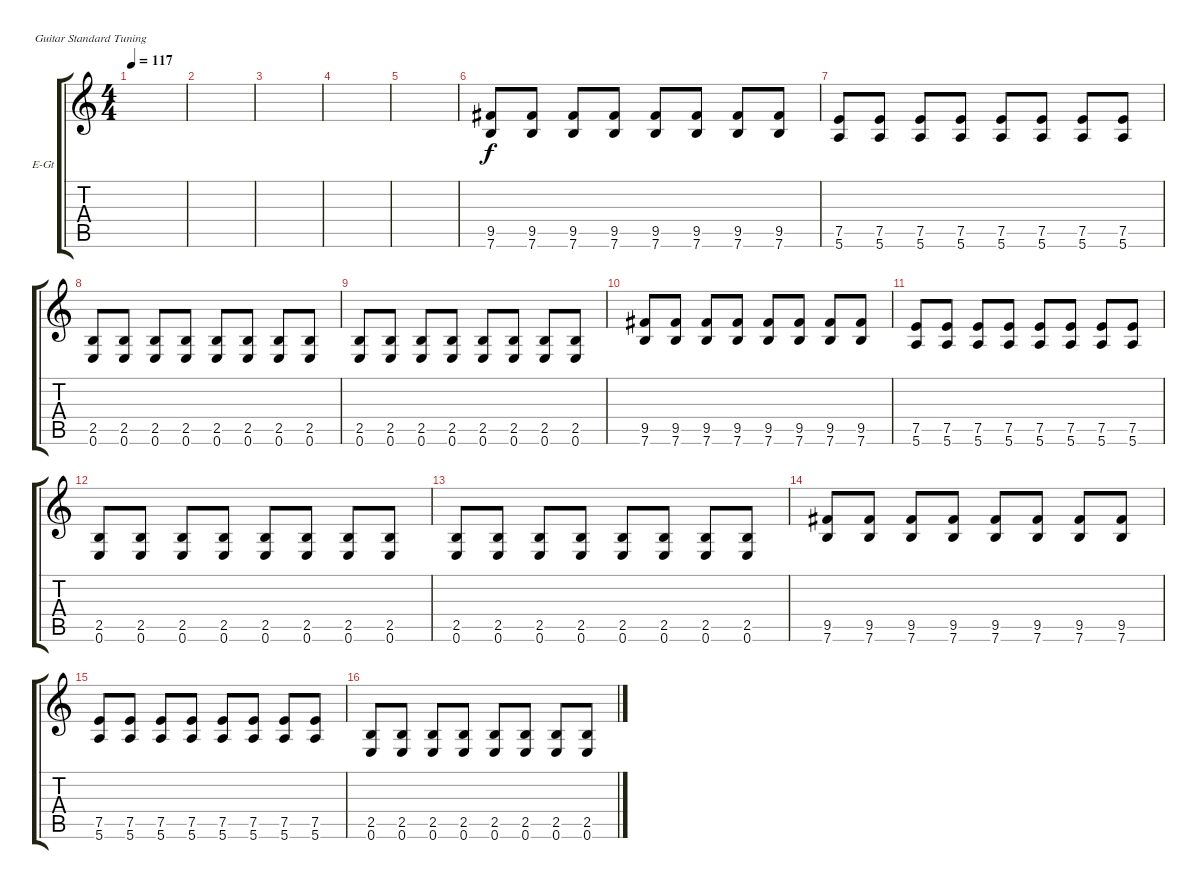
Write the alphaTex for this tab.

\defaultSystemsLayout 4
\bracketExtendMode groupsimilarinstruments
\firstSystemTrackNameOrientation horizontal
\otherSystemsTrackNameOrientation horizontal
\track ("Electric Guitar" "E-Gt") {instrument electricguitarclean}
\staff {score tabs}
\tuning (E4 B3 G3 D3 A2 E2)
\ts (4 4)
\tempo 117
\clef g2
\ks c
|
|
|
|
|
(7.6 9.5).8 (7.6 9.5).8 (7.6 9.5).8 (7.6 9.5).8 (7.6 9.5).8 (7.6 9.5).8 (7.6 9.5).8 (7.6 9.5).8 |
(5.6 7.5).8 (5.6 7.5).8 (5.6 7.5).8 (5.6 7.5).8 (5.6 7.5).8 (5.6 7.5).8 (5.6 7.5).8 (5.6 7.5).8 |
(0.6 2.5).8 (0.6 2.5).8 (0.6 2.5).8 (0.6 2.5).8 (0.6 2.5).8 (0.6 2.5).8 (0.6 2.5).8 (0.6 2.5).8 |
(0.6 2.5).8 (0.6 2.5).8 (0.6 2.5).8 (0.6 2.5).8 (0.6 2.5).8 (0.6 2.5).8 (0.6 2.5).8 (0.6 2.5).8 |
(7.6 9.5).8 (7.6 9.5).8 (7.6 9.5).8 (7.6 9.5).8 (7.6 9.5).8 (7.6 9.5).8 (7.6 9.5).8 (7.6 9.5).8 |
(5.6 7.5).8 (5.6 7.5).8 (5.6 7.5).8 (5.6 7.5).8 (5.6 7.5).8 (5.6 7.5).8 (5.6 7.5).8 (5.6 7.5).8 |
(0.6 2.5).8 (0.6 2.5).8 (0.6 2.5).8 (0.6 2.5).8 (0.6 2.5).8 (0.6 2.5).8 (0.6 2.5).8 (0.6 2.5).8 |
(0.6 2.5).8 (0.6 2.5).8 (0.6 2.5).8 (0.6 2.5).8 (0.6 2.5).8 (0.6 2.5).8 (0.6 2.5).8 (0.6 2.5).8 |
(7.6 9.5).8 (7.6 9.5).8 (7.6 9.5).8 (7.6 9.5).8 (7.6 9.5).8 (7.6 9.5).8 (7.6 9.5).8 (7.6 9.5).8 |
(5.6 7.5).8 (5.6 7.5).8 (5.6 7.5).8 (5.6 7.5).8 (5.6 7.5).8 (5.6 7.5).8 (5.6 7.5).8 (5.6 7.5).8 |
(0.6 2.5).8 (0.6 2.5).8 (0.6 2.5).8 (0.6 2.5).8 (0.6 2.5).8 (0.6 2.5).8 (0.6 2.5).8 (0.6 2.5).8
